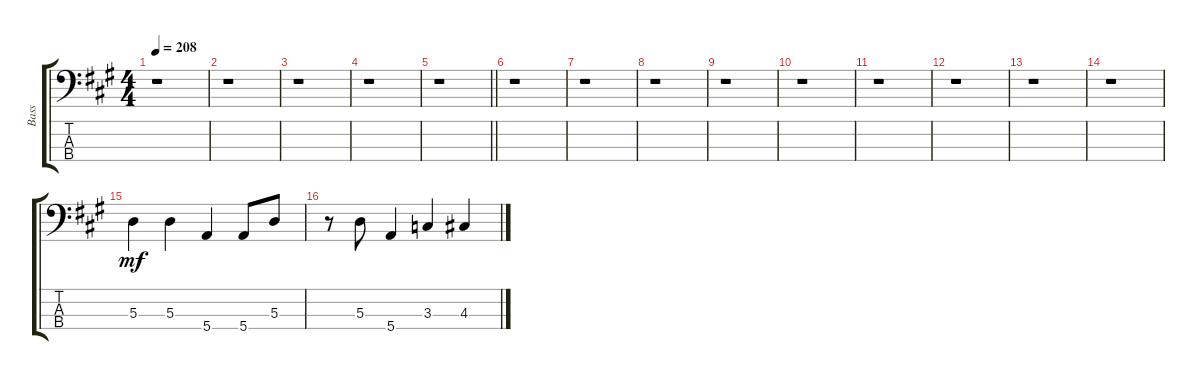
\track ("Bass" "Bass") {instrument electricbasspick}
\staff {score tabs}
\tuning (G2 D2 A1 E1) {hide}
\ts (4 4)
\tempo 208
\clef f4
\ks a
r.1{dy f} |
r.1 |
r.1 |
r.1 |
\barLineRight lightlight
r.1 |
r.1 |
r.1 |
r.1 |
r.1 |
r.1 |
r.1 |
r.1 |
r.1 |
r.1 |
5.3.4{dy mf} 5.3.4 5.4.4 5.4.8 5.3.8 |
r.8 5.3.8 5.4.4 3.3.4 4.3.4
